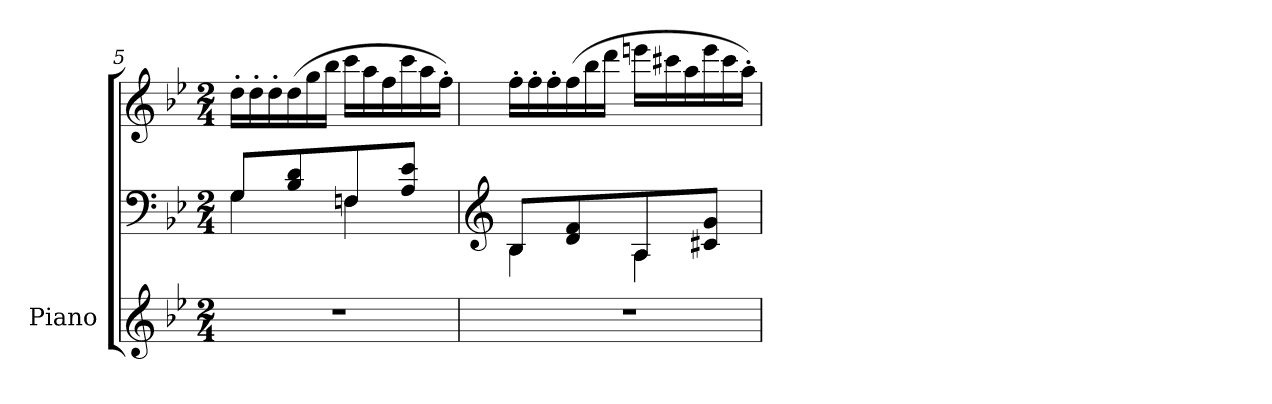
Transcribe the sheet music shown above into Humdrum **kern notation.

**kern	**kern	**kern
*part1	*part1	*part1
*staff3	*staff2	*staff1
*I"Piano	*	*
*I'Pno	*	*
*clefG2	*clefF4	*clefG2
*k[b-e-]	*k[b-e-]	*k[b-e-]
*M2/4	*M2/4	*M2/4
=5	=5	=5
*	*^	*
*	*	*	*Xtuplet
2r	8G/L	4G\	24dd'\LL
.	.	.	24dd'\
.	.	.	24dd'\
.	8B-/ 8d/	.	(>24dd\
.	.	.	24gg\
.	.	.	24bb-\JJ
.	8Fn/	4F\	24ccc\LL
.	.	.	24aa\
.	.	.	24ff\
.	8A/ 8e-/J	.	24ccc\
.	.	.	24aa\
.	.	.	24ff'\JJ)
!!LO:LB:g=z
=6	=6	=6	=6
*	*clefG2	*	*
2r	8B-/L	4B-\	24ff'\LL
.	.	.	24ff'\
.	.	.	24ff'\
.	8d/ 8f/	.	(>24ff\
.	.	.	24bb-\
.	.	.	24ddd\JJ
.	8A/	4A\	24eeen\LL
.	.	.	24ccc#X\
.	.	.	24aa\
.	8c#X/ 8g/J	.	24eee\
.	.	.	24ccc#\
.	.	.	24aa'\JJ)
*	*v	*v	*
=	=	=
*-	*-	*-
